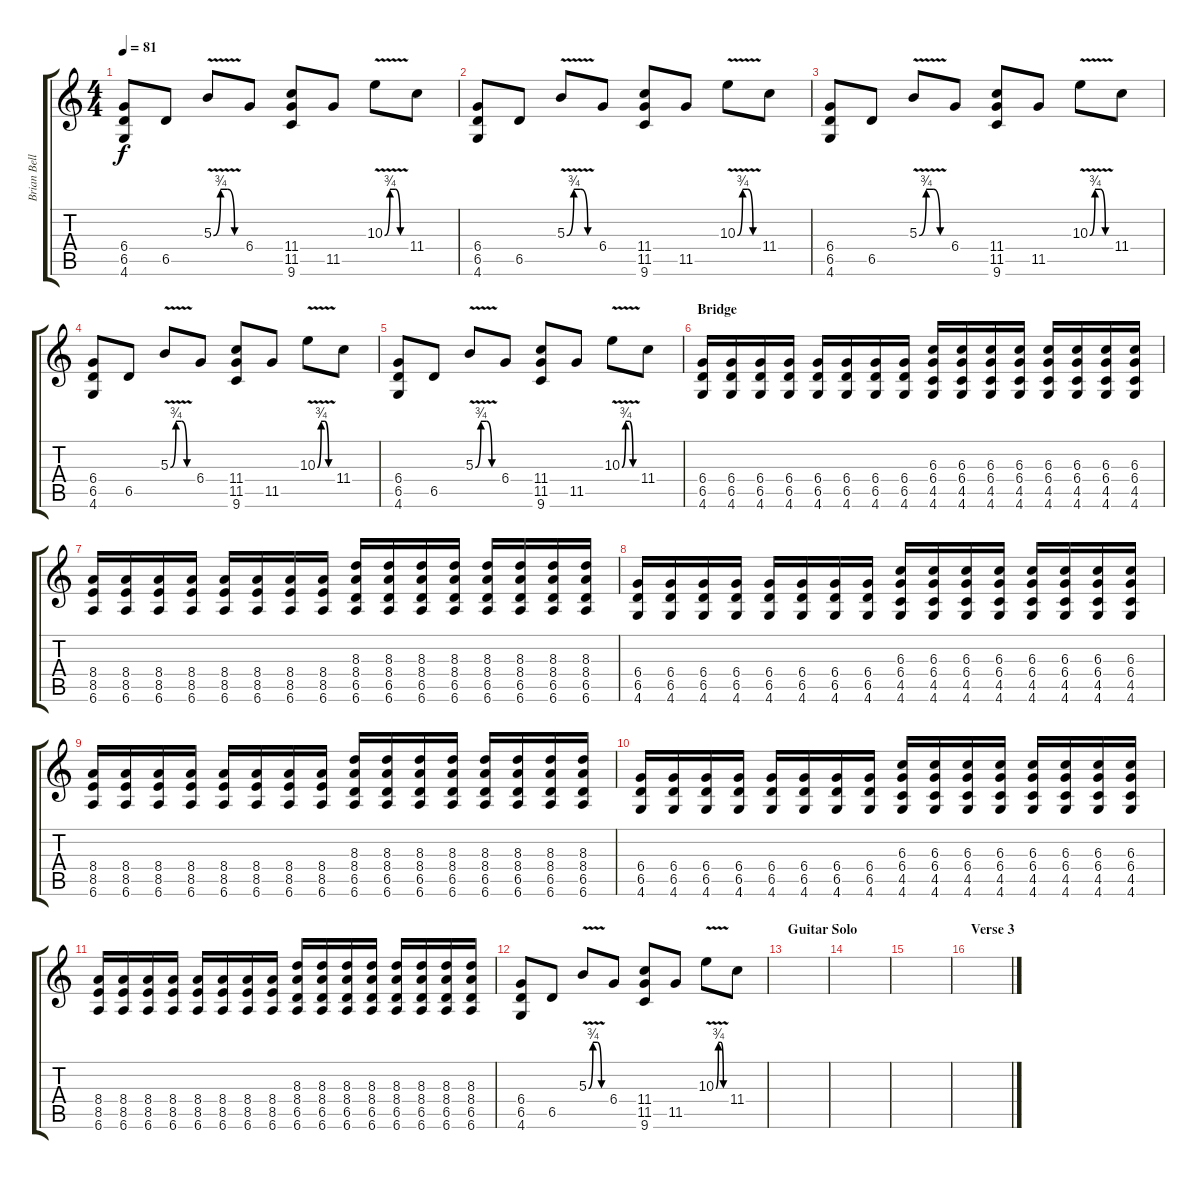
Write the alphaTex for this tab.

\track ("Brian Bell-Distortion" "Brian Bell") {instrument overdrivenguitar}
\staff {score tabs}
\tuning (Eb4 Bb3 Gb3 Db3 Ab2 Eb2) {hide}
\ts (4 4)
\tempo 81
\clef g2
\ks c
(6.4 6.5 4.6).8{dy f} 6.5.8 5.3{be (custom 0 0 15 3 30 3 45 0 60 0) v}.8 6.4.8 (11.4 11.5 9.6).8 11.5.8 10.3{be (custom 0 0 15 3 30 3 45 0 60 0) v}.8 11.4.8 |
(6.4 6.5 4.6).8 6.5.8 5.3{be (custom 0 0 15 3 30 3 45 0 60 0) v}.8 6.4.8 (11.4 11.5 9.6).8 11.5.8 10.3{be (custom 0 0 15 3 30 3 45 0 60 0) v}.8 11.4.8 |
(6.4 6.5 4.6).8 6.5.8 5.3{be (custom 0 0 15 3 30 3 45 0 60 0) v}.8 6.4.8 (11.4 11.5 9.6).8 11.5.8 10.3{be (custom 0 0 15 3 30 3 45 0 60 0) v}.8 11.4.8 |
(6.4 6.5 4.6).8 6.5.8 5.3{be (custom 0 0 15 3 30 3 45 0 60 0) v}.8 6.4.8 (11.4 11.5 9.6).8 11.5.8 10.3{be (custom 0 0 15 3 30 3 45 0 60 0) v}.8 11.4.8 |
(6.4 6.5 4.6).8 6.5.8 5.3{be (custom 0 0 15 3 30 3 45 0 60 0) v}.8 6.4.8 (11.4 11.5 9.6).8 11.5.8 10.3{be (custom 0 0 15 3 30 3 45 0 60 0) v}.8 11.4.8 |
\section ("" "Bridge")
(6.4 6.5 4.6).16 (6.4 6.5 4.6).16 (6.4 6.5 4.6).16 (6.4 6.5 4.6).16 (6.4 6.5 4.6).16 (6.4 6.5 4.6).16 (6.4 6.5 4.6).16 (6.4 6.5 4.6).16 (6.3 6.4 4.5 4.6).16 (6.3 6.4 4.5 4.6).16 (6.3 6.4 4.5 4.6).16 (6.3 6.4 4.5 4.6).16 (6.3 6.4 4.5 4.6).16 (6.3 6.4 4.5 4.6).16 (6.3 6.4 4.5 4.6).16 (6.3 6.4 4.5 4.6).16 |
(8.4 8.5 6.6).16 (8.4 8.5 6.6).16 (8.4 8.5 6.6).16 (8.4 8.5 6.6).16 (8.4 8.5 6.6).16 (8.4 8.5 6.6).16 (8.4 8.5 6.6).16 (8.4 8.5 6.6).16 (8.3 8.4 6.5 6.6).16 (8.3 8.4 6.5 6.6).16 (8.3 8.4 6.5 6.6).16 (8.3 8.4 6.5 6.6).16 (8.3 8.4 6.5 6.6).16 (8.3 8.4 6.5 6.6).16 (8.3 8.4 6.5 6.6).16 (8.3 8.4 6.5 6.6).16 |
(6.4 6.5 4.6).16 (6.4 6.5 4.6).16 (6.4 6.5 4.6).16 (6.4 6.5 4.6).16 (6.4 6.5 4.6).16 (6.4 6.5 4.6).16 (6.4 6.5 4.6).16 (6.4 6.5 4.6).16 (6.3 6.4 4.5 4.6).16 (6.3 6.4 4.5 4.6).16 (6.3 6.4 4.5 4.6).16 (6.3 6.4 4.5 4.6).16 (6.3 6.4 4.5 4.6).16 (6.3 6.4 4.5 4.6).16 (6.3 6.4 4.5 4.6).16 (6.3 6.4 4.5 4.6).16 |
(8.4 8.5 6.6).16 (8.4 8.5 6.6).16 (8.4 8.5 6.6).16 (8.4 8.5 6.6).16 (8.4 8.5 6.6).16 (8.4 8.5 6.6).16 (8.4 8.5 6.6).16 (8.4 8.5 6.6).16 (8.3 8.4 6.5 6.6).16 (8.3 8.4 6.5 6.6).16 (8.3 8.4 6.5 6.6).16 (8.3 8.4 6.5 6.6).16 (8.3 8.4 6.5 6.6).16 (8.3 8.4 6.5 6.6).16 (8.3 8.4 6.5 6.6).16 (8.3 8.4 6.5 6.6).16 |
(6.4 6.5 4.6).16 (6.4 6.5 4.6).16 (6.4 6.5 4.6).16 (6.4 6.5 4.6).16 (6.4 6.5 4.6).16 (6.4 6.5 4.6).16 (6.4 6.5 4.6).16 (6.4 6.5 4.6).16 (6.3 6.4 4.5 4.6).16 (6.3 6.4 4.5 4.6).16 (6.3 6.4 4.5 4.6).16 (6.3 6.4 4.5 4.6).16 (6.3 6.4 4.5 4.6).16 (6.3 6.4 4.5 4.6).16 (6.3 6.4 4.5 4.6).16 (6.3 6.4 4.5 4.6).16 |
(8.4 8.5 6.6).16 (8.4 8.5 6.6).16 (8.4 8.5 6.6).16 (8.4 8.5 6.6).16 (8.4 8.5 6.6).16 (8.4 8.5 6.6).16 (8.4 8.5 6.6).16 (8.4 8.5 6.6).16 (8.3 8.4 6.5 6.6).16 (8.3 8.4 6.5 6.6).16 (8.3 8.4 6.5 6.6).16 (8.3 8.4 6.5 6.6).16 (8.3 8.4 6.5 6.6).16 (8.3 8.4 6.5 6.6).16 (8.3 8.4 6.5 6.6).16 (8.3 8.4 6.5 6.6).16 |
(6.4 6.5 4.6).8 6.5.8 5.3{be (custom 0 0 15 3 30 3 45 0 60 0) v}.8 6.4.8 (11.4 11.5 9.6).8 11.5.8 10.3{be (custom 0 0 15 3 30 3 45 0 60 0) v}.8 11.4.8 |
\section ("" "Guitar Solo")
|
|
|
\section ("" "Verse 3")
